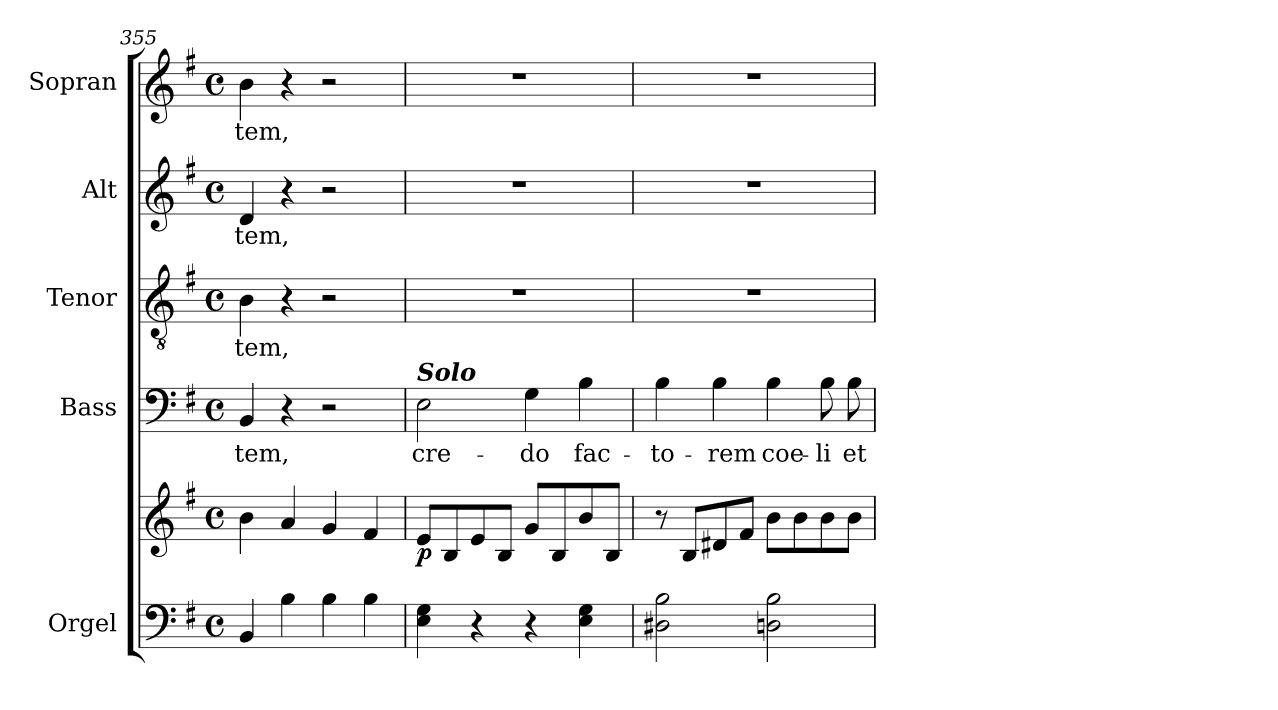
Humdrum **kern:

**kern	**kern	**dynam	**kern	**text	**kern	**text	**kern	**text	**kern	**text
*part5	*part5	*part5	*part4	*part4	*part3	*part3	*part2	*part2	*part1	*part1
*staff6	*staff5	*staff5/6	*staff4	*staff4	*staff3	*staff3	*staff2	*staff2	*staff1	*staff1
*I"Orgel	*	*	*I"Bass	*	*I"Tenor	*	*I"Alt	*	*I"Sopran	*
*I'Org.	*	*	*I'B	*	*I'T	*	*I'A	*	*I'S	*
*clefF4	*clefG2	*	*clefF4	*	*clefGv2	*	*clefG2	*	*clefG2	*
*k[f#]	*k[f#]	*	*k[f#]	*	*k[f#]	*	*k[f#]	*	*k[f#]	*
*G:	*G:	*	*G:	*	*G:	*	*G:	*	*G:	*
*M4/4	*M4/4	*	*M4/4	*	*M4/4	*	*M4/4	*	*M4/4	*
*met(c)	*met(c)	*	*met(c)	*	*met(c)	*	*met(c)	*	*met(c)	*
=355	=355	=355	=355	=355	=355	=355	=355	=355	=355	=355
!	!	!	!	!LO:LY:b	!	!LO:LY:b	!	!LO:LY:b	!	!LO:LY:b
4BB/	4b\	.	4BB/	-tem,	4B\	-tem,	4d/	-tem,	4b\	-tem,
4B\	4a/	.	4r	.	4r	.	4r	.	4r	.
4B\	4g/	.	2r	.	2r	.	2r	.	2r	.
4B\	4f#/	.	.	.	.	.	.	.	.	.
=356	=356	=356	=356	=356	=356	=356	=356	=356	=356	=356
!	!	!	!LO:TX:a:Bi:t=Solo	!	!	!	!	!	!	!
!	!	!LO:DY:b	!	!LO:LY:b	!	!	!	!	!	!
4E\ 4G\	8e/L	p	2E\	cre-	1r	.	1r	.	1r	.
.	8B/	.	.	.	.	.	.	.	.	.
4r	8e/	.	.	.	.	.	.	.	.	.
.	8B/J	.	.	.	.	.	.	.	.	.
!	!	!	!	!LO:LY:b	!	!	!	!	!	!
4r	8g/L	.	4G\	-do	.	.	.	.	.	.
.	8B/	.	.	.	.	.	.	.	.	.
!	!	!	!	!LO:LY:b	!	!	!	!	!	!
4E\ 4G\	8b/	.	4B\	fac-	.	.	.	.	.	.
.	8B/J	.	.	.	.	.	.	.	.	.
!!LO:LB:g=z
=357	=357	=357	=357	=357	=357	=357	=357	=357	=357	=357
!	!	!	!	!LO:LY:b	!	!	!	!	!	!
2D#X\ 2B\	8r	.	4B\	-to-	1r	.	1r	.	1r	.
.	8B/L	.	.	.	.	.	.	.	.	.
!	!	!	!	!LO:LY:b	!	!	!	!	!	!
.	8d#X/	.	4B\	-rem	.	.	.	.	.	.
.	8f#/J	.	.	.	.	.	.	.	.	.
!	!	!	!	!LO:LY:b	!	!	!	!	!	!
2Dn\ 2B\	8b\L	.	4B\	coe-	.	.	.	.	.	.
.	8b\	.	.	.	.	.	.	.	.	.
!	!	!	!	!LO:LY:b	!	!	!	!	!	!
.	8b\	.	8B\	-li	.	.	.	.	.	.
!	!	!	!	!LO:LY:b	!	!	!	!	!	!
.	8b\J	.	8B\	et	.	.	.	.	.	.
=	=	=	=	=	=	=	=	=	=	=
*-	*-	*-	*-	*-	*-	*-	*-	*-	*-	*-
